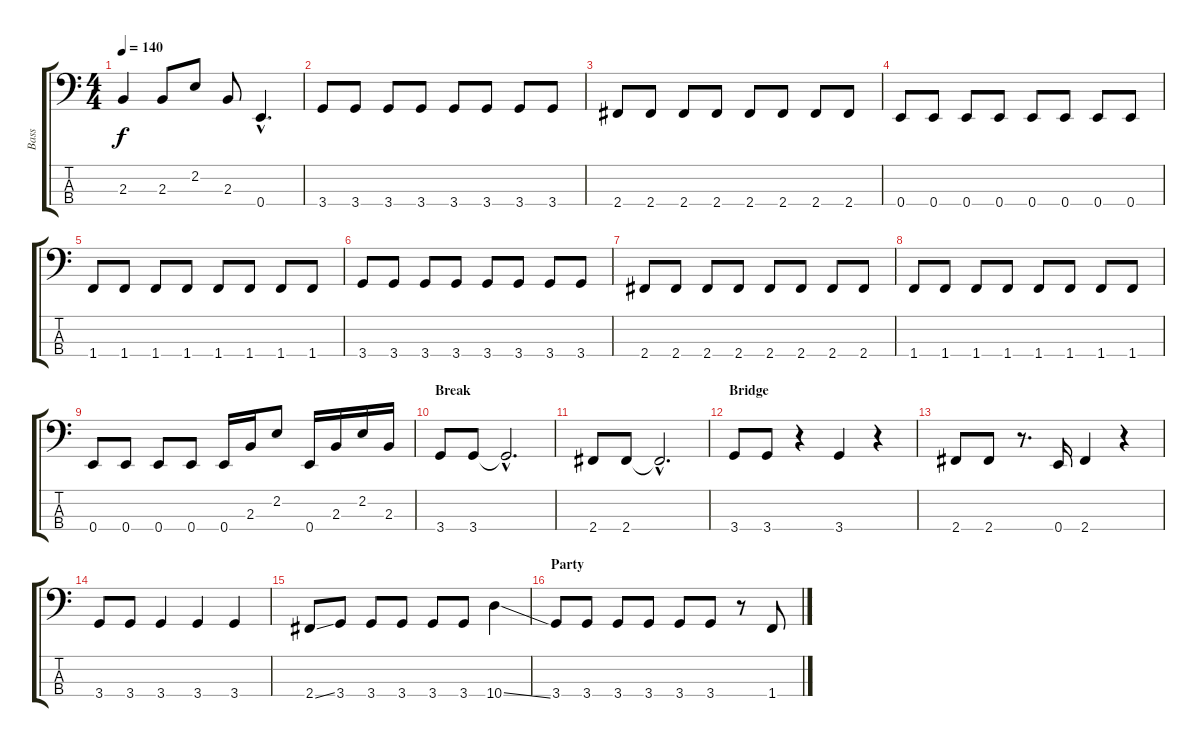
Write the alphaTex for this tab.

\track ("Bass" "Bass") {instrument electricbassfinger}
\staff {score tabs}
\tuning (G2 D2 A1 E1) {hide}
\ts (4 4)
\tempo 140
\clef f4
\ks c
2.3.4{dy f} 2.3.8 2.2.8 2.3.8 0.4{hac}.4{d} |
3.4.8 3.4.8 3.4.8 3.4.8 3.4.8 3.4.8 3.4.8 3.4.8 |
2.4.8 2.4.8 2.4.8 2.4.8 2.4.8 2.4.8 2.4.8 2.4.8 |
0.4.8 0.4.8 0.4.8 0.4.8 0.4.8 0.4.8 0.4.8 0.4.8 |
1.4.8 1.4.8 1.4.8 1.4.8 1.4.8 1.4.8 1.4.8 1.4.8 |
3.4.8 3.4.8 3.4.8 3.4.8 3.4.8 3.4.8 3.4.8 3.4.8 |
2.4.8 2.4.8 2.4.8 2.4.8 2.4.8 2.4.8 2.4.8 2.4.8 |
1.4.8 1.4.8 1.4.8 1.4.8 1.4.8 1.4.8 1.4.8 1.4.8 |
0.4.8 0.4.8 0.4.8 0.4.8 0.4.16 2.3.16 2.2.8 0.4.16 2.3.16 2.2.16 2.3.16 |
\section ("" "Break")
3.4.8 3.4.8 3.4{hac t}.2{d} |
2.4.8 2.4.8 2.4{hac t}.2{d} |
\section ("" "Bridge")
3.4.8 3.4.8 r.4 3.4.4 r.4 |
2.4.8 2.4.8 r.8{d} 0.4.16 2.4.4 r.4 |
3.4.8 3.4.8 3.4.4 3.4.4 3.4.4 |
2.4{ss}.8 3.4.8 3.4.8 3.4.8 3.4.8 3.4.8 10.4{ss}.4 |
\section ("" "Party")
3.4.8 3.4.8 3.4.8 3.4.8 3.4.8 3.4.8 r.8 1.4.8
